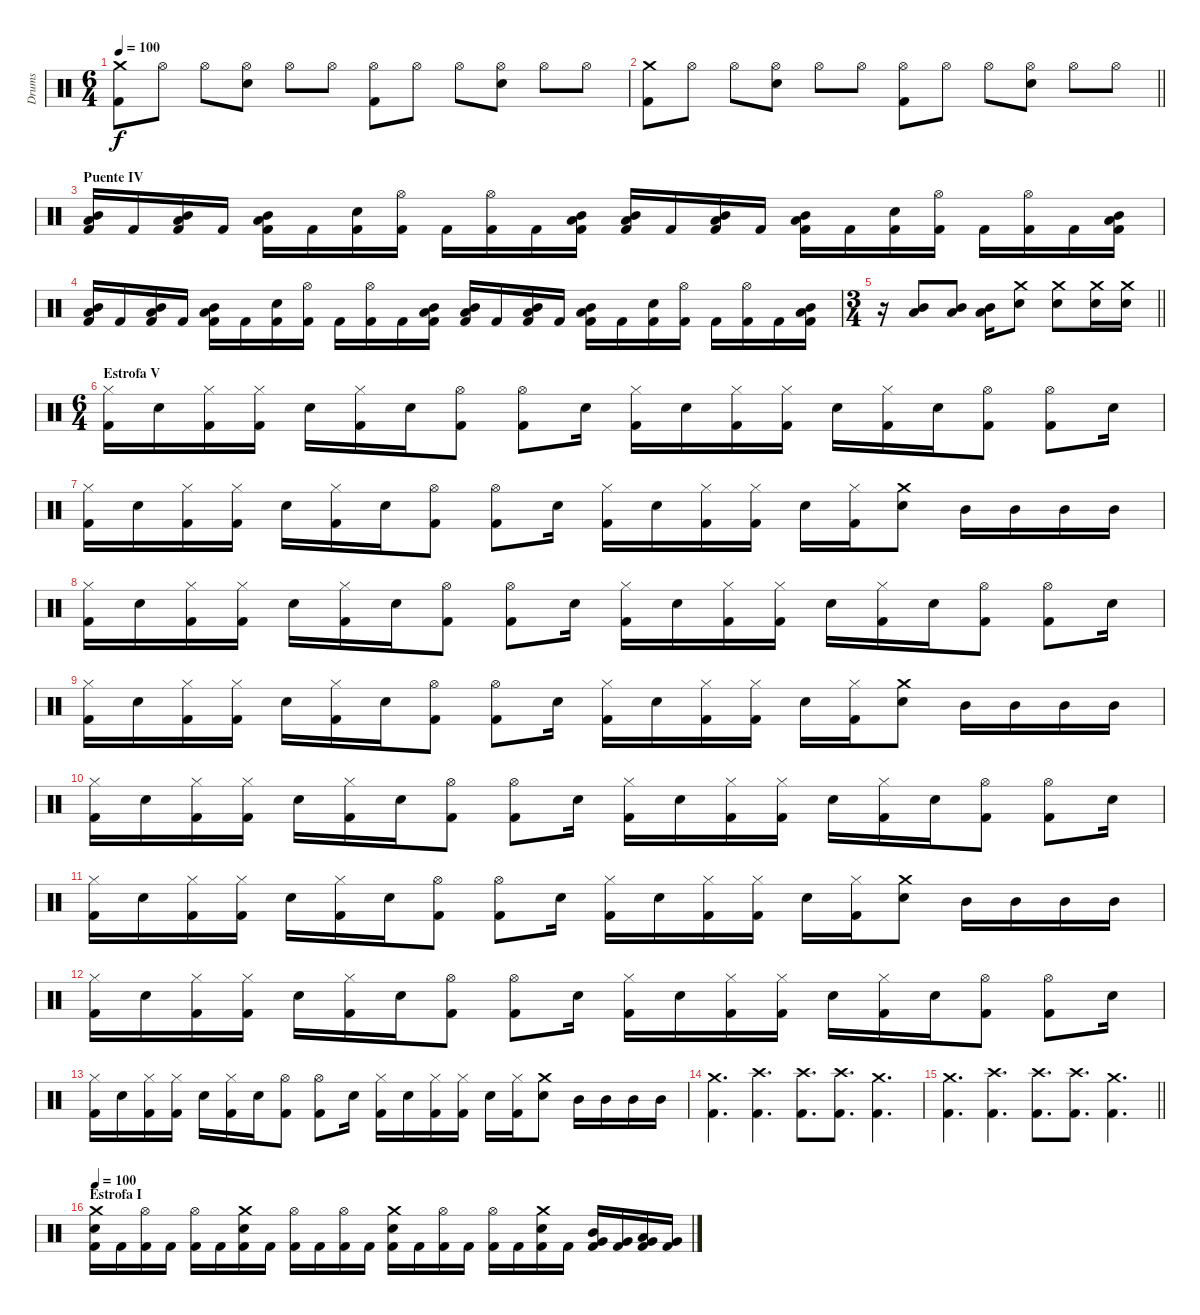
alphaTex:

\track ("Drums" "Drums") {instrument percussion}
\staff {score}
\articulation defaults
\ts (6 4)
\tempo 100
\clef neutral
\ks c
("Crash medium (hit)" "Kick (hit) 2").8{dy f} "Hi-Hat (open)".8 "Hi-Hat (open)".8 ("Hi-Hat (open)" "Electric Snare (hit)").8 "Hi-Hat (open)".8 "Hi-Hat (open)".8 ("Hi-Hat (open)" "Kick (hit) 2").8 "Hi-Hat (open)".8 "Hi-Hat (open)".8 ("Hi-Hat (open)" "Electric Snare (hit)").8 "Hi-Hat (open)".8 "Hi-Hat (open)".8 |
\barLineRight lightlight
("Crash medium (hit)" "Kick (hit) 2").8 "Hi-Hat (open)".8 "Hi-Hat (open)".8 ("Hi-Hat (open)" "Electric Snare (hit)").8 "Hi-Hat (open)".8 "Hi-Hat (open)".8 ("Hi-Hat (open)" "Kick (hit) 2").8 "Hi-Hat (open)".8 "Hi-Hat (open)".8 ("Hi-Hat (open)" "Electric Snare (hit)").8 "Hi-Hat (open)".8 "Hi-Hat (open)".8 |
\section ("" "Puente IV")
("Low Tom (hit)" "Mid Tom (hit)" "Kick (hit) 2").16 "Kick (hit) 2".16 ("Low Tom (hit)" "Mid Tom (hit)" "Kick (hit) 2").16 "Kick (hit) 2".16 ("Low Tom (hit)" "Mid Tom (hit)" "Kick (hit) 2").16 "Kick (hit) 2".16 ("Electric Snare (hit)" "Kick (hit) 2").16 ("Hi-Hat (open)" "Kick (hit) 2").16 "Kick (hit) 2".16 ("Hi-Hat (open)" "Kick (hit) 2").16 "Kick (hit) 2".16 ("Low Tom (hit)" "Mid Tom (hit)" "Kick (hit) 2").16 ("Low Tom (hit)" "Mid Tom (hit)" "Kick (hit) 2").16 "Kick (hit) 2".16 ("Low Tom (hit)" "Mid Tom (hit)" "Kick (hit) 2").16 "Kick (hit) 2".16 ("Low Tom (hit)" "Mid Tom (hit)" "Kick (hit) 2").16 "Kick (hit) 2".16 ("Electric Snare (hit)" "Kick (hit) 2").16 ("Hi-Hat (open)" "Kick (hit) 2").16 "Kick (hit) 2".16 ("Hi-Hat (open)" "Kick (hit) 2").16 "Kick (hit) 2".16 ("Low Tom (hit)" "Mid Tom (hit)" "Kick (hit) 2").16 |
("Low Tom (hit)" "Mid Tom (hit)" "Kick (hit) 2").16 "Kick (hit) 2".16 ("Low Tom (hit)" "Mid Tom (hit)" "Kick (hit) 2").16 "Kick (hit) 2".16 ("Low Tom (hit)" "Mid Tom (hit)" "Kick (hit) 2").16 "Kick (hit) 2".16 ("Electric Snare (hit)" "Kick (hit) 2").16 ("Hi-Hat (open)" "Kick (hit) 2").16 "Kick (hit) 2".16 ("Hi-Hat (open)" "Kick (hit) 2").16 "Kick (hit) 2".16 ("Low Tom (hit)" "Mid Tom (hit)" "Kick (hit) 2").16 ("Low Tom (hit)" "Mid Tom (hit)" "Kick (hit) 2").16 "Kick (hit) 2".16 ("Low Tom (hit)" "Mid Tom (hit)" "Kick (hit) 2").16 "Kick (hit) 2".16 ("Low Tom (hit)" "Mid Tom (hit)" "Kick (hit) 2").16 "Kick (hit) 2".16 ("Electric Snare (hit)" "Kick (hit) 2").16 ("Hi-Hat (open)" "Kick (hit) 2").16 "Kick (hit) 2".16 ("Hi-Hat (open)" "Kick (hit) 2").16 "Kick (hit) 2".16 ("Low Tom (hit)" "Mid Tom (hit)" "Kick (hit) 2").16 |
\ts (3 4)
\barLineRight lightlight
r.16 ("Low Tom (hit)" "Mid Tom (hit)").8 ("Low Tom (hit)" "Mid Tom (hit)").8 ("Low Tom (hit)" "Mid Tom (hit)").16 ("Crash medium (hit)" "Electric Snare (hit)").8 ("Crash medium (hit)" "Electric Snare (hit)").8 ("Crash medium (hit)" "Electric Snare (hit)").16 ("Crash medium (hit)" "Electric Snare (hit)").16 |
\ts (6 4)
\section ("" "Estrofa V")
("Hi-Hat (closed)" "Kick (hit) 2").16 "Electric Snare (hit)".16 ("Hi-Hat (closed)" "Kick (hit) 2").16 ("Hi-Hat (closed)" "Kick (hit) 2").16 "Electric Snare (hit)".16 ("Hi-Hat (closed)" "Kick (hit) 2").16 "Electric Snare (hit)".16 ("Hi-Hat (open)" "Kick (hit) 2").8 ("Hi-Hat (open)" "Kick (hit) 2").8 "Electric Snare (hit)".16 ("Hi-Hat (closed)" "Kick (hit) 2").16 "Electric Snare (hit)".16 ("Hi-Hat (closed)" "Kick (hit) 2").16 ("Hi-Hat (closed)" "Kick (hit) 2").16 "Electric Snare (hit)".16 ("Hi-Hat (closed)" "Kick (hit) 2").16 "Electric Snare (hit)".16 ("Hi-Hat (open)" "Kick (hit) 2").8 ("Hi-Hat (open)" "Kick (hit) 2").8 "Electric Snare (hit)".16 |
("Hi-Hat (closed)" "Kick (hit) 2").16 "Electric Snare (hit)".16 ("Hi-Hat (closed)" "Kick (hit) 2").16 ("Hi-Hat (closed)" "Kick (hit) 2").16 "Electric Snare (hit)".16 ("Hi-Hat (closed)" "Kick (hit) 2").16 "Electric Snare (hit)".16 ("Hi-Hat (open)" "Kick (hit) 2").8 ("Hi-Hat (open)" "Kick (hit) 2").8 "Electric Snare (hit)".16 ("Hi-Hat (closed)" "Kick (hit) 2").16 "Electric Snare (hit)".16 ("Hi-Hat (closed)" "Kick (hit) 2").16 ("Hi-Hat (closed)" "Kick (hit) 2").16 "Electric Snare (hit)".16 ("Hi-Hat (closed)" "Kick (hit) 2").16 ("Crash medium (hit)" "Electric Snare (hit)").8 "Mid Tom (hit)".16 "Mid Tom (hit)".16 "Mid Tom (hit)".16 "Mid Tom (hit)".16 |
("Hi-Hat (closed)" "Kick (hit) 2").16 "Electric Snare (hit)".16 ("Hi-Hat (closed)" "Kick (hit) 2").16 ("Hi-Hat (closed)" "Kick (hit) 2").16 "Electric Snare (hit)".16 ("Hi-Hat (closed)" "Kick (hit) 2").16 "Electric Snare (hit)".16 ("Hi-Hat (open)" "Kick (hit) 2").8 ("Hi-Hat (open)" "Kick (hit) 2").8 "Electric Snare (hit)".16 ("Hi-Hat (closed)" "Kick (hit) 2").16 "Electric Snare (hit)".16 ("Hi-Hat (closed)" "Kick (hit) 2").16 ("Hi-Hat (closed)" "Kick (hit) 2").16 "Electric Snare (hit)".16 ("Hi-Hat (closed)" "Kick (hit) 2").16 "Electric Snare (hit)".16 ("Hi-Hat (open)" "Kick (hit) 2").8 ("Hi-Hat (open)" "Kick (hit) 2").8 "Electric Snare (hit)".16 |
("Hi-Hat (closed)" "Kick (hit) 2").16 "Electric Snare (hit)".16 ("Hi-Hat (closed)" "Kick (hit) 2").16 ("Hi-Hat (closed)" "Kick (hit) 2").16 "Electric Snare (hit)".16 ("Hi-Hat (closed)" "Kick (hit) 2").16 "Electric Snare (hit)".16 ("Hi-Hat (open)" "Kick (hit) 2").8 ("Hi-Hat (open)" "Kick (hit) 2").8 "Electric Snare (hit)".16 ("Hi-Hat (closed)" "Kick (hit) 2").16 "Electric Snare (hit)".16 ("Hi-Hat (closed)" "Kick (hit) 2").16 ("Hi-Hat (closed)" "Kick (hit) 2").16 "Electric Snare (hit)".16 ("Hi-Hat (closed)" "Kick (hit) 2").16 ("Crash medium (hit)" "Electric Snare (hit)").8 "Mid Tom (hit)".16 "Mid Tom (hit)".16 "Mid Tom (hit)".16 "Mid Tom (hit)".16 |
("Hi-Hat (closed)" "Kick (hit) 2").16 "Electric Snare (hit)".16 ("Hi-Hat (closed)" "Kick (hit) 2").16 ("Hi-Hat (closed)" "Kick (hit) 2").16 "Electric Snare (hit)".16 ("Hi-Hat (closed)" "Kick (hit) 2").16 "Electric Snare (hit)".16 ("Hi-Hat (open)" "Kick (hit) 2").8 ("Hi-Hat (open)" "Kick (hit) 2").8 "Electric Snare (hit)".16 ("Hi-Hat (closed)" "Kick (hit) 2").16 "Electric Snare (hit)".16 ("Hi-Hat (closed)" "Kick (hit) 2").16 ("Hi-Hat (closed)" "Kick (hit) 2").16 "Electric Snare (hit)".16 ("Hi-Hat (closed)" "Kick (hit) 2").16 "Electric Snare (hit)".16 ("Hi-Hat (open)" "Kick (hit) 2").8 ("Hi-Hat (open)" "Kick (hit) 2").8 "Electric Snare (hit)".16 |
("Hi-Hat (closed)" "Kick (hit) 2").16 "Electric Snare (hit)".16 ("Hi-Hat (closed)" "Kick (hit) 2").16 ("Hi-Hat (closed)" "Kick (hit) 2").16 "Electric Snare (hit)".16 ("Hi-Hat (closed)" "Kick (hit) 2").16 "Electric Snare (hit)".16 ("Hi-Hat (open)" "Kick (hit) 2").8 ("Hi-Hat (open)" "Kick (hit) 2").8 "Electric Snare (hit)".16 ("Hi-Hat (closed)" "Kick (hit) 2").16 "Electric Snare (hit)".16 ("Hi-Hat (closed)" "Kick (hit) 2").16 ("Hi-Hat (closed)" "Kick (hit) 2").16 "Electric Snare (hit)".16 ("Hi-Hat (closed)" "Kick (hit) 2").16 ("Crash medium (hit)" "Electric Snare (hit)").8 "Mid Tom (hit)".16 "Mid Tom (hit)".16 "Mid Tom (hit)".16 "Mid Tom (hit)".16 |
("Hi-Hat (closed)" "Kick (hit) 2").16 "Electric Snare (hit)".16 ("Hi-Hat (closed)" "Kick (hit) 2").16 ("Hi-Hat (closed)" "Kick (hit) 2").16 "Electric Snare (hit)".16 ("Hi-Hat (closed)" "Kick (hit) 2").16 "Electric Snare (hit)".16 ("Hi-Hat (open)" "Kick (hit) 2").8 ("Hi-Hat (open)" "Kick (hit) 2").8 "Electric Snare (hit)".16 ("Hi-Hat (closed)" "Kick (hit) 2").16 "Electric Snare (hit)".16 ("Hi-Hat (closed)" "Kick (hit) 2").16 ("Hi-Hat (closed)" "Kick (hit) 2").16 "Electric Snare (hit)".16 ("Hi-Hat (closed)" "Kick (hit) 2").16 "Electric Snare (hit)".16 ("Hi-Hat (open)" "Kick (hit) 2").8 ("Hi-Hat (open)" "Kick (hit) 2").8 "Electric Snare (hit)".16 |
("Hi-Hat (closed)" "Kick (hit) 2").16 "Electric Snare (hit)".16 ("Hi-Hat (closed)" "Kick (hit) 2").16 ("Hi-Hat (closed)" "Kick (hit) 2").16 "Electric Snare (hit)".16 ("Hi-Hat (closed)" "Kick (hit) 2").16 "Electric Snare (hit)".16 ("Hi-Hat (open)" "Kick (hit) 2").8 ("Hi-Hat (open)" "Kick (hit) 2").8 "Electric Snare (hit)".16 ("Hi-Hat (closed)" "Kick (hit) 2").16 "Electric Snare (hit)".16 ("Hi-Hat (closed)" "Kick (hit) 2").16 ("Hi-Hat (closed)" "Kick (hit) 2").16 "Electric Snare (hit)".16 ("Hi-Hat (closed)" "Kick (hit) 2").16 ("Crash medium (hit)" "Electric Snare (hit)").8 "Mid Tom (hit)".16 "Mid Tom (hit)".16 "Mid Tom (hit)".16 "Mid Tom (hit)".16 |
("Crash medium (hit)" "Kick (hit) 2").4{d} ("Crash high (hit)" "Kick (hit) 2").4{d} ("Crash high (hit)" "Kick (hit) 2").8{d} ("Crash high (hit)" "Kick (hit) 2").8{d} ("Crash medium (hit)" "Kick (hit) 2").4{d} |
\barLineRight lightlight
("Crash medium (hit)" "Kick (hit) 2").4{d} ("Crash high (hit)" "Kick (hit) 2").4{d} ("Crash high (hit)" "Kick (hit) 2").8{d} ("Crash high (hit)" "Kick (hit) 2").8{d} ("Crash medium (hit)" "Kick (hit) 2").4{d} |
\section ("" "Estrofa I")
\tempo 100
("Crash medium (hit)" "Electric Snare (hit)" "Kick (hit) 2").16 "Kick (hit) 2".16 ("Hi-Hat (open)" "Kick (hit) 2").16 "Kick (hit) 2".16 ("Hi-Hat (open)" "Kick (hit) 2").16 "Kick (hit) 2".16 ("Crash medium (hit)" "Electric Snare (hit)" "Kick (hit) 2").16 "Kick (hit) 2".16 ("Hi-Hat (open)" "Kick (hit) 2").16 "Kick (hit) 2".16 ("Hi-Hat (open)" "Kick (hit) 2").16 "Kick (hit) 2".16 ("Crash medium (hit)" "Electric Snare (hit)" "Kick (hit) 2").16 "Kick (hit) 2".16 ("Hi-Hat (open)" "Kick (hit) 2").16 "Kick (hit) 2".16 ("Hi-Hat (open)" "Kick (hit) 2").16 "Kick (hit) 2".16 ("Crash medium (hit)" "Electric Snare (hit)" "Kick (hit) 2").16 "Kick (hit) 2".16 ("Very Low Tom (hit)" "Mid Tom (hit)" "Kick (hit) 2").16 ("Very Low Tom (hit)" "Kick (hit) 2").16 ("Very Low Tom (hit)" "Low Tom (hit)" "Kick (hit) 2").16 ("Very Low Tom (hit)" "Kick (hit) 2").16
